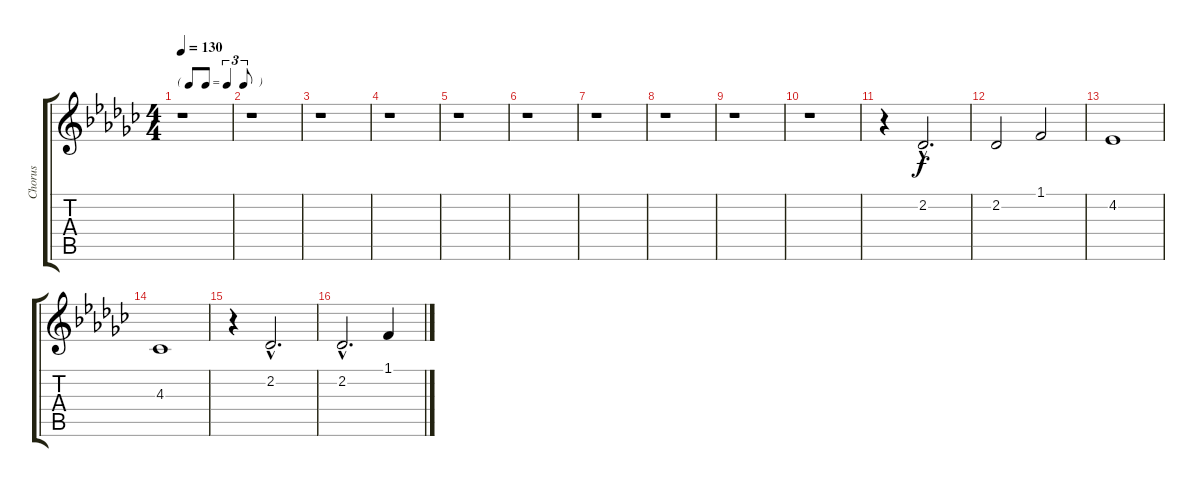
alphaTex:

\track ("Chorus" "Chorus") {instrument choiraahs}
\staff {score tabs}
\tuning (E4 B3 G3 D3 A2 E2) {hide}
\ts (4 4)
\tf triplet8th
\tempo 130
\clef g2
\ks gb
r.1{dy f} |
r.1 |
r.1 |
r.1 |
r.1 |
r.1 |
r.1 |
r.1 |
r.1 |
r.1 |
r.4 2.2{hac}.2{d} |
2.2.2 1.1.2 |
4.2.1 |
4.3.1 |
r.4 2.2{hac}.2{d} |
2.2{hac}.2{d} 1.1.4
